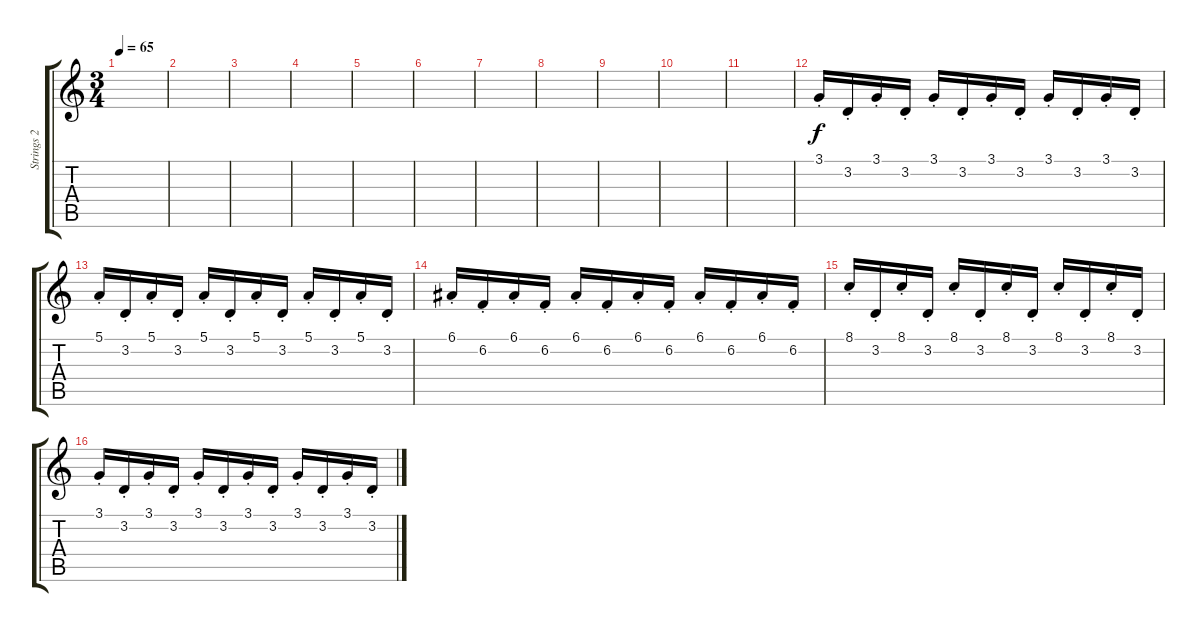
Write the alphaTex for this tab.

\track ("Strings 2" "Strings 2") {instrument stringensemble1}
\staff {score tabs}
\tuning (E4 B3 G3 D3 A2 E2) {hide}
\ts (3 4)
\tempo 65
\clef g2
\ks c
|
|
|
|
|
|
|
|
|
|
|
3.1{st}.16 3.2{st}.16 3.1{st}.16 3.2{st}.16 3.1{st}.16 3.2{st}.16 3.1{st}.16 3.2{st}.16 3.1{st}.16 3.2{st}.16 3.1{st}.16 3.2{st}.16 |
5.1{st}.16 3.2{st}.16 5.1{st}.16 3.2{st}.16 5.1{st}.16 3.2{st}.16 5.1{st}.16 3.2{st}.16 5.1{st}.16 3.2{st}.16 5.1{st}.16 3.2{st}.16 |
6.1{st}.16 6.2{st}.16 6.1{st}.16 6.2{st}.16 6.1{st}.16 6.2{st}.16 6.1{st}.16 6.2{st}.16 6.1{st}.16 6.2{st}.16 6.1{st}.16 6.2{st}.16 |
8.1{st}.16 3.2{st}.16 8.1{st}.16 3.2{st}.16 8.1{st}.16 3.2{st}.16 8.1{st}.16 3.2{st}.16 8.1{st}.16 3.2{st}.16 8.1{st}.16 3.2{st}.16 |
3.1{st}.16{volume 15} 3.2{st}.16 3.1{st}.16 3.2{st}.16 3.1{st}.16 3.2{st}.16 3.1{st}.16 3.2{st}.16 3.1{st}.16 3.2{st}.16 3.1{st}.16 3.2{st}.16
